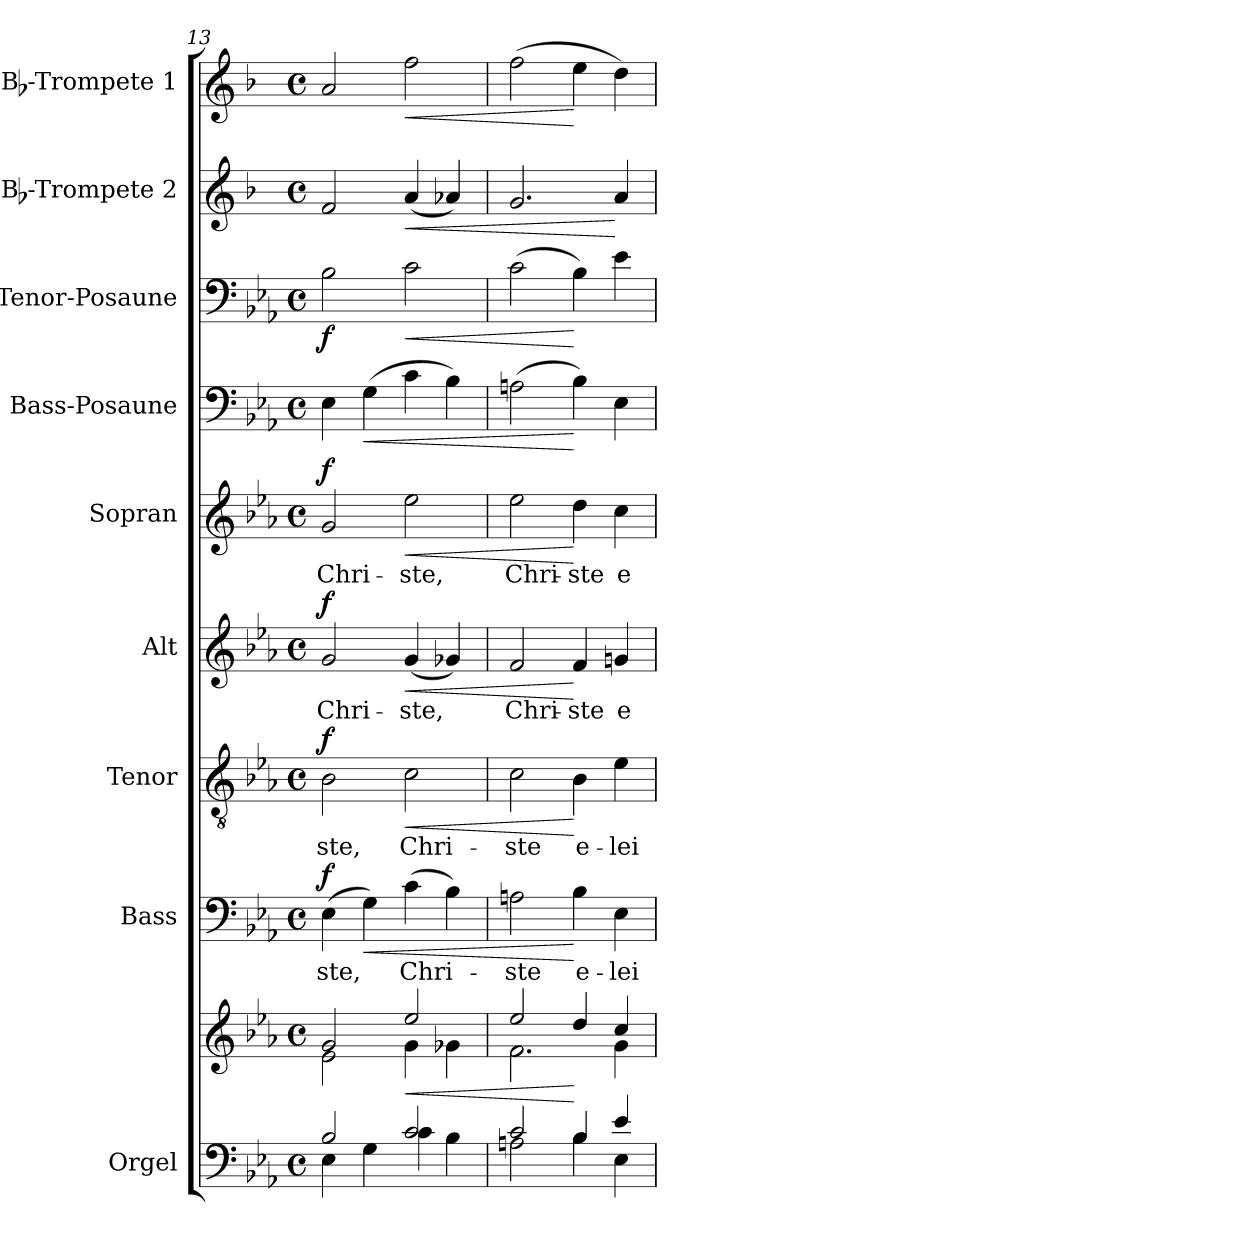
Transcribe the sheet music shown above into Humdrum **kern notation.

**kern	**kern	**dynam	**kern	**text	**dynam	**kern	**text	**dynam	**kern	**text	**dynam	**kern	**text	**dynam	**kern	**dynam	**kern	**dynam	**kern	**dynam	**kern	**dynam
*part9	*part9	*part9	*part8	*part8	*part8	*part7	*part7	*part7	*part6	*part6	*part6	*part5	*part5	*part5	*part4	*part4	*part3	*part3	*part2	*part2	*part1	*part1
*staff10	*staff9	*staff9/10	*staff8	*staff8	*staff8	*staff7	*staff7	*staff7	*staff6	*staff6	*staff6	*staff5	*staff5	*staff5	*staff4	*staff4	*staff3	*staff3	*staff2	*staff2	*staff1	*staff1
*I"Orgel	*	*	*I"Bass	*	*	*I"Tenor	*	*	*I"Alt	*	*	*I"Sopran	*	*	*I"Bass-Posaune	*	*I"Tenor-Posaune	*	*I"Bb-Trompete 2	*	*I"Bb-Trompete 1	*
*I'Org.	*	*	*I'B.	*	*	*I'T.	*	*	*I'A.	*	*	*I'S.	*	*	*I'B. Pos.	*	*I'T. Pos.	*	*I'Trp. 2	*	*I'Trp. 1	*
*clefF4	*clefG2	*	*clefF4	*	*	*clefGv2	*	*	*clefG2	*	*	*clefG2	*	*	*clefF4	*	*clefF4	*	*clefG2	*	*clefG2	*
*	*	*	*	*	*	*	*	*	*	*	*	*	*	*	*	*	*	*	*ITrd1c2	*	*ITrd1c2	*
*k[b-e-a-]	*k[b-e-a-]	*	*k[b-e-a-]	*	*	*k[b-e-a-]	*	*	*k[b-e-a-]	*	*	*k[b-e-a-]	*	*	*k[b-e-a-]	*	*k[b-e-a-]	*	*k[b-e-a-]	*	*k[b-e-a-]	*
*E-:	*E-:	*	*E-:	*	*	*E-:	*	*	*E-:	*	*	*E-:	*	*	*E-:	*	*E-:	*	*E-:	*	*E-:	*
*M4/4	*M4/4	*	*M4/4	*	*	*M4/4	*	*	*M4/4	*	*	*M4/4	*	*	*M4/4	*	*M4/4	*	*M4/4	*	*M4/4	*
*met(c)	*met(c)	*	*met(c)	*	*	*met(c)	*	*	*met(c)	*	*	*met(c)	*	*	*met(c)	*	*met(c)	*	*met(c)	*	*met(c)	*
=13	=13	=13	=13	=13	=13	=13	=13	=13	=13	=13	=13	=13	=13	=13	=13	=13	=13	=13	=13	=13	=13	=13
*^	*^	*	*	*	*	*	*	*	*	*	*	*	*	*	*	*	*	*	*	*	*	*
!	!	!	!	!	!	!LO:LY:b	!LO:DY:a	!	!LO:LY:b	!LO:DY:a	!	!LO:LY:b	!LO:DY:a	!	!LO:LY:b	!LO:DY:a	!	!	!	!LO:DY:b	!	!	!	!
2B-/	4E-\	2g/	2e-\	.	(>4E-\	-ste,	f	2B-\	-ste,	f	2g/	Chri-	f	2g/	Chri-	f	4E-\	.	2B-\	f	2e-/	.	2g/	.
!	!	!	!	!	!	!	!LO:HP:b	!	!	!	!	!	!	!	!	!	!	!LO:HP:b	!	!	!	!	!	!
.	4G\	.	.	.	4G\)	.	<	.	.	.	.	.	.	.	.	.	(>4G\	<	.	.	.	.	.	.
!	!	!	!	!LO:HP:b	!	!LO:LY:b	!	!	!LO:LY:b	!LO:HP:b	!	!LO:LY:b	!LO:HP:b	!	!LO:LY:b	!LO:HP:b	!	!	!	!LO:HP:b	!	!LO:HP:b	!	!LO:HP:b
2c/	4c\	2ee-/	4g\	<	(>4c\	Chri-	.	2c\	Chri-	<	(<4g/	-ste,	<	2ee-\	-ste,	<	4c\	.	2c\	<	(<4g/	<	2ee-\	<
.	4B-\	.	4g-X\	.	4B-\)	.	.	.	.	.	4g-X/)	.	.	.	.	.	4B-\)	.	.	.	4g-X/)	.	.	.
=14	=14	=14	=14	=14	=14	=14	=14	=14	=14	=14	=14	=14	=14	=14	=14	=14	=14	=14	=14	=14	=14	=14	=14	=14
!	!	!	!	!	!	!LO:LY:b	!	!	!LO:LY:b	!	!	!LO:LY:b	!	!	!LO:LY:b	!	!	!	!	!	!	!	!	!
2c/	2An\	2ee-/	2.f\	.	2An\	-ste	.	2c\	-ste	.	2f/	Chri-	.	2ee-\	Chri-	.	(>2An\	.	(>2c\	.	2.f/	.	(>2ee-\	.
!	!	!	!	!	!	!LO:LY:b	!	!	!LO:LY:b	!	!	!LO:LY:b	!	!	!LO:LY:b	!	!	!	!	!	!	!	!	!
4B-/	4B-\	4dd/	.	[	4B-\	e-	[	4B-\	e-	[	4f/	-ste	[	4dd\	-ste	[	4B-\)	[	4B-\)	[	.	.	4dd\	[
!	!	!	!	!	!	!LO:LY:b	!	!	!LO:LY:b	!	!	!LO:LY:b	!	!	!LO:LY:b	!	!	!	!	!	!	!	!	!
4e-/	4E-\	4cc/	4g\	.	4E-\	-lei-	.	4e-\	-lei-	.	4gn/	e-	.	4cc\	e-	.	4E-\	.	4e-\	.	4g/	[	4cc\)	.
*v	*v	*	*	*	*	*	*	*	*	*	*	*	*	*	*	*	*	*	*	*	*	*	*	*
*	*v	*v	*	*	*	*	*	*	*	*	*	*	*	*	*	*	*	*	*	*	*	*	*
=	=	=	=	=	=	=	=	=	=	=	=	=	=	=	=	=	=	=	=	=	=	=
*-	*-	*-	*-	*-	*-	*-	*-	*-	*-	*-	*-	*-	*-	*-	*-	*-	*-	*-	*-	*-	*-	*-
